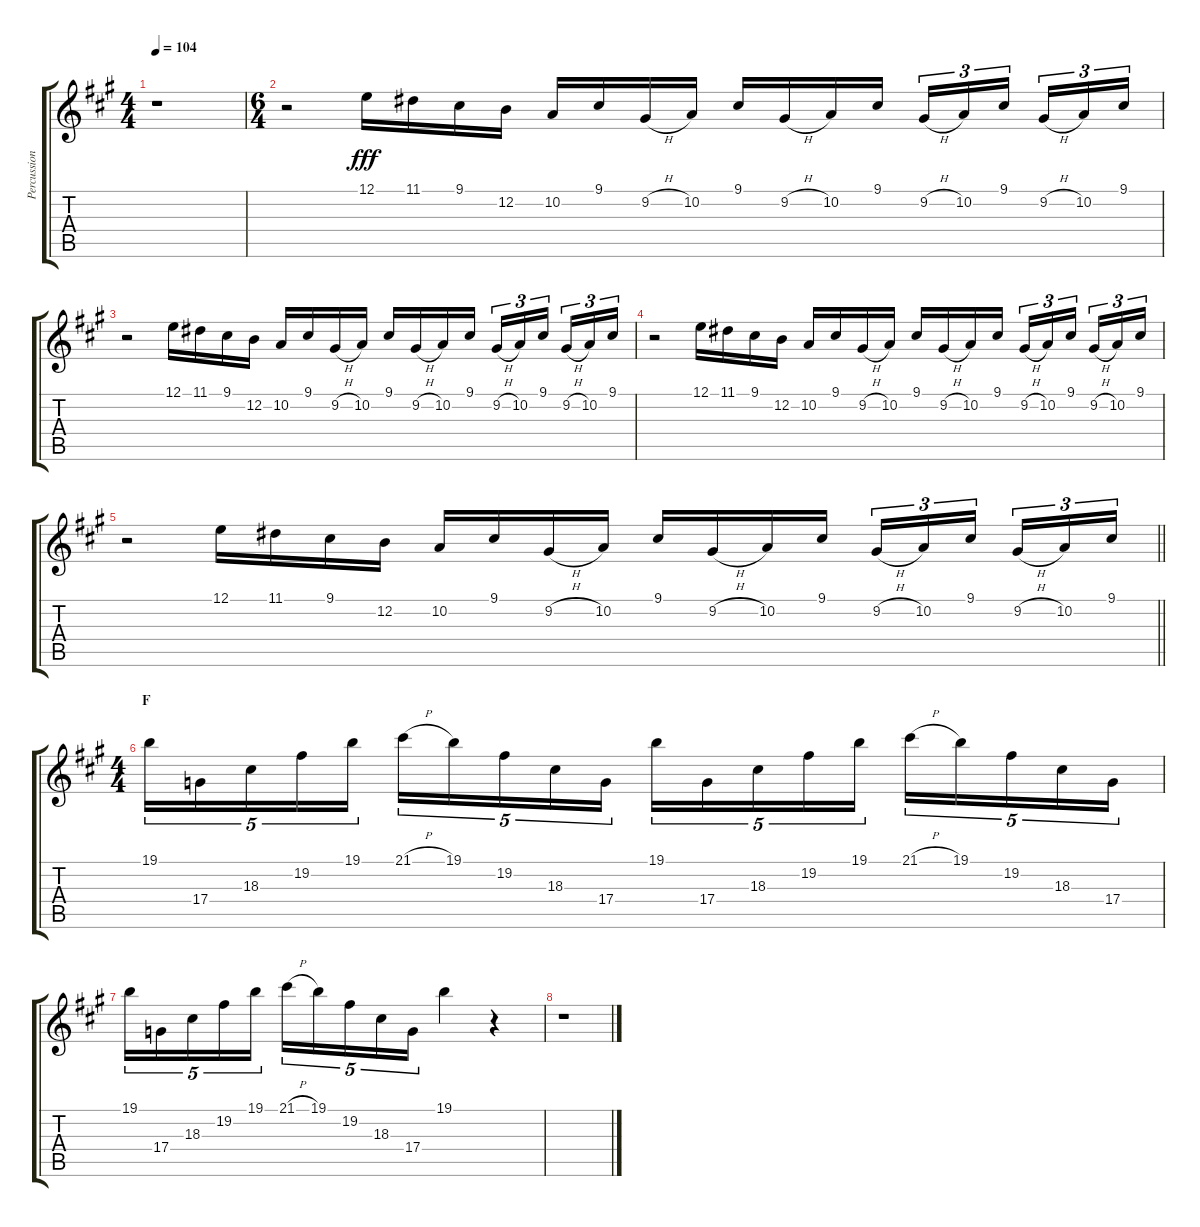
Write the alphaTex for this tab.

\track ("Percussion" "Percussion") {instrument vibraphone}
\staff {score tabs}
\tuning (E4 B3 G3 D3 A2 E2) {hide}
\ts (4 4)
\tempo 104
\clef g2
\ks a
r.1{dy fff} |
\ts (6 4)
r.2 12.1.16 11.1.16 9.1.16 12.2.16 10.2.16 9.1.16 9.2{h}.16 10.2.16 9.1.16 9.2{h}.16 10.2.16 9.1.16 9.2{h}.16{tu (3 2)} 10.2.16{tu (3 2)} 9.1.16{tu (3 2)} 9.2{h}.16{tu (3 2)} 10.2.16{tu (3 2)} 9.1.16{tu (3 2)} |
r.2 12.1.16 11.1.16 9.1.16 12.2.16 10.2.16 9.1.16 9.2{h}.16 10.2.16 9.1.16 9.2{h}.16 10.2.16 9.1.16 9.2{h}.16{tu (3 2)} 10.2.16{tu (3 2)} 9.1.16{tu (3 2)} 9.2{h}.16{tu (3 2)} 10.2.16{tu (3 2)} 9.1.16{tu (3 2)} |
r.2 12.1.16 11.1.16 9.1.16 12.2.16 10.2.16 9.1.16 9.2{h}.16 10.2.16 9.1.16 9.2{h}.16 10.2.16 9.1.16 9.2{h}.16{tu (3 2)} 10.2.16{tu (3 2)} 9.1.16{tu (3 2)} 9.2{h}.16{tu (3 2)} 10.2.16{tu (3 2)} 9.1.16{tu (3 2)} |
\barLineRight lightlight
r.2 12.1.16 11.1.16 9.1.16 12.2.16 10.2.16 9.1.16 9.2{h}.16 10.2.16 9.1.16 9.2{h}.16 10.2.16 9.1.16 9.2{h}.16{tu (3 2)} 10.2.16{tu (3 2)} 9.1.16{tu (3 2)} 9.2{h}.16{tu (3 2)} 10.2.16{tu (3 2)} 9.1.16{tu (3 2)} |
\ts (4 4)
\section ("" "F")
19.1.16{tu (5 4)} 17.4.16{tu (5 4)} 18.3.16{tu (5 4)} 19.2.16{tu (5 4)} 19.1.16{tu (5 4)} 21.1{h}.16{tu (5 4)} 19.1.16{tu (5 4)} 19.2.16{tu (5 4)} 18.3.16{tu (5 4)} 17.4.16{tu (5 4)} 19.1.16{tu (5 4)} 17.4.16{tu (5 4)} 18.3.16{tu (5 4)} 19.2.16{tu (5 4)} 19.1.16{tu (5 4)} 21.1{h}.16{tu (5 4)} 19.1.16{tu (5 4)} 19.2.16{tu (5 4)} 18.3.16{tu (5 4)} 17.4.16{tu (5 4)} |
19.1.16{tu (5 4)} 17.4.16{tu (5 4)} 18.3.16{tu (5 4)} 19.2.16{tu (5 4)} 19.1.16{tu (5 4)} 21.1{h}.16{tu (5 4)} 19.1.16{tu (5 4)} 19.2.16{tu (5 4)} 18.3.16{tu (5 4)} 17.4.16{tu (5 4)} 19.1.4 r.4 |
r.1
